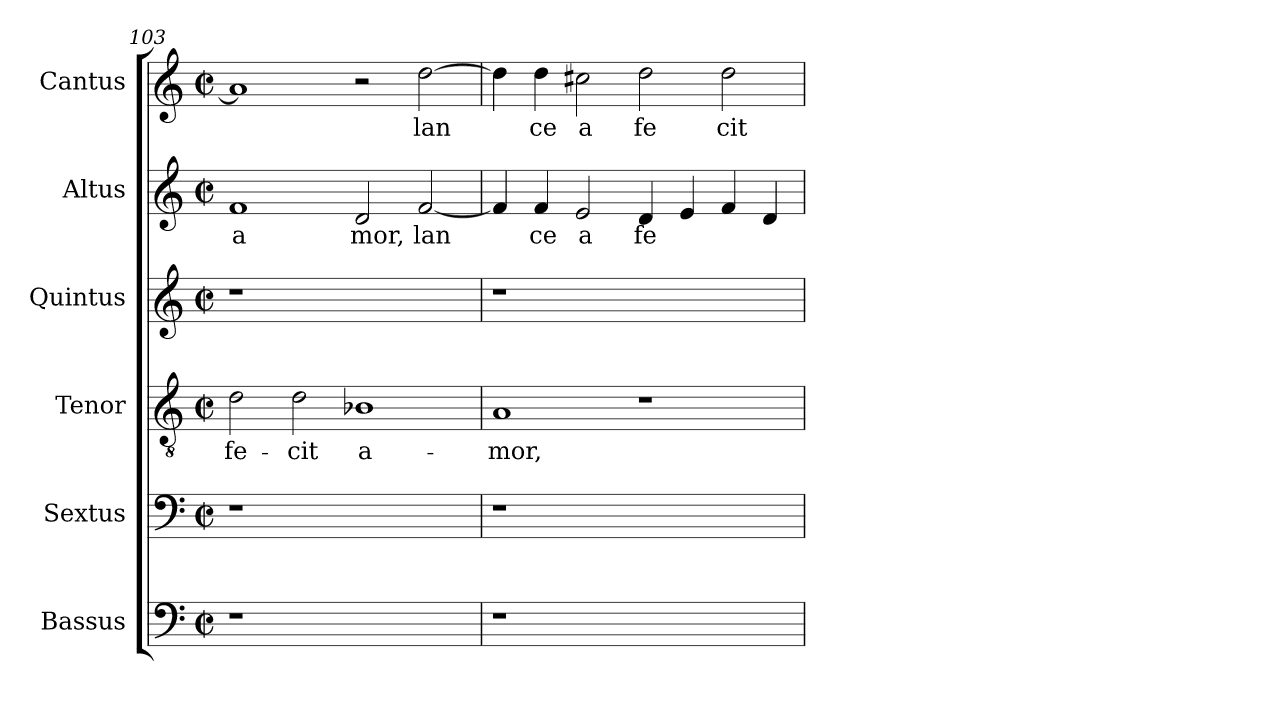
**kern	**kern	**kern	**text	**kern	**kern	**text	**kern	**text
*part6	*part5	*part4	*part4	*part3	*part2	*part2	*part1	*part1
*staff6	*staff5	*staff4	*staff4	*staff3	*staff2	*staff2	*staff1	*staff1
*I"Bassus	*I"Sextus	*I"Tenor	*	*I"Quintus	*I"Altus	*	*I"Cantus	*
*I'Bassus	*I'Sextus	*I'Tenor	*	*I'Quintus	*I'Altus	*	*I'Cantus	*
!!LO:PB:g=z
*clefF4	*clefF4	*clefGv2	*	*clefG2	*clefG2	*	*clefG2	*
*k[]	*k[]	*k[]	*	*k[]	*k[]	*	*k[]	*
*C:	*C:	*C:	*	*C:	*C:	*	*C:	*
*M2/2	*M2/2	*M2/2	*	*M2/2	*M2/2	*	*M2/2	*
*met(c|)	*met(c|)	*met(c|)	*	*met(c|)	*met(c|)	*	*met(c|)	*
=103	=103	=103	=103	=103	=103	=103	=103	=103
!	!	!	!LO:LY:b:cj	!	!	!LO:LY:b:cj	!	!LO:LY:b:cj
1r	1r	2d\	fe-	1r	1f	a	1a]	.
!	!	!	!LO:LY:b:cj	!	!	!	!	!
.	.	2d\	-cit	.	.	.	.	.
!	!	!	!LO:LY:b:cj	!	!	!LO:LY:b:cj	!	!
1ryy	1ryy	1B-X	a-	1ryy	2d/	mor,	2r	.
!	!	!	!	!	!	!LO:LY:b:cj	!	!LO:LY:b:cj
.	.	.	.	.	[<2f/	lan	[>2dd\	lan
=104	=104	=104	=104	=104	=104	=104	=104	=104
!	!	!	!LO:LY:b:cj	!	!	!LO:LY:b:cj	!	!LO:LY:b:cj
1r	1r	1A	-mor,	1r	4f/]	.	4dd\]	.
!	!	!	!	!	!	!LO:LY:b:cj	!	!LO:LY:b:cj
.	.	.	.	.	4f/	ce	4dd\	ce
!	!	!	!	!	!	!LO:LY:b:cj	!	!LO:LY:b:cj
.	.	.	.	.	2e/	a	2cc#X\	a
!	!	!	!	!	!	!LO:LY:b:cj	!	!LO:LY:b:cj
1ryy	1ryy	1r	.	1ryy	4d/	fe	2dd\	fe
!	!	!	!	!	!	!LO:LY:b:cj	!	!
.	.	.	.	.	4e/	.	.	.
!	!	!	!	!	!	!LO:LY:b:cj	!	!LO:LY:b:cj
.	.	.	.	.	4f/	.	2dd\	cit
!	!	!	!	!	!	!LO:LY:b:cj	!	!
.	.	.	.	.	4d/	.	.	.
=	=	=	=	=	=	=	=	=
*-	*-	*-	*-	*-	*-	*-	*-	*-
